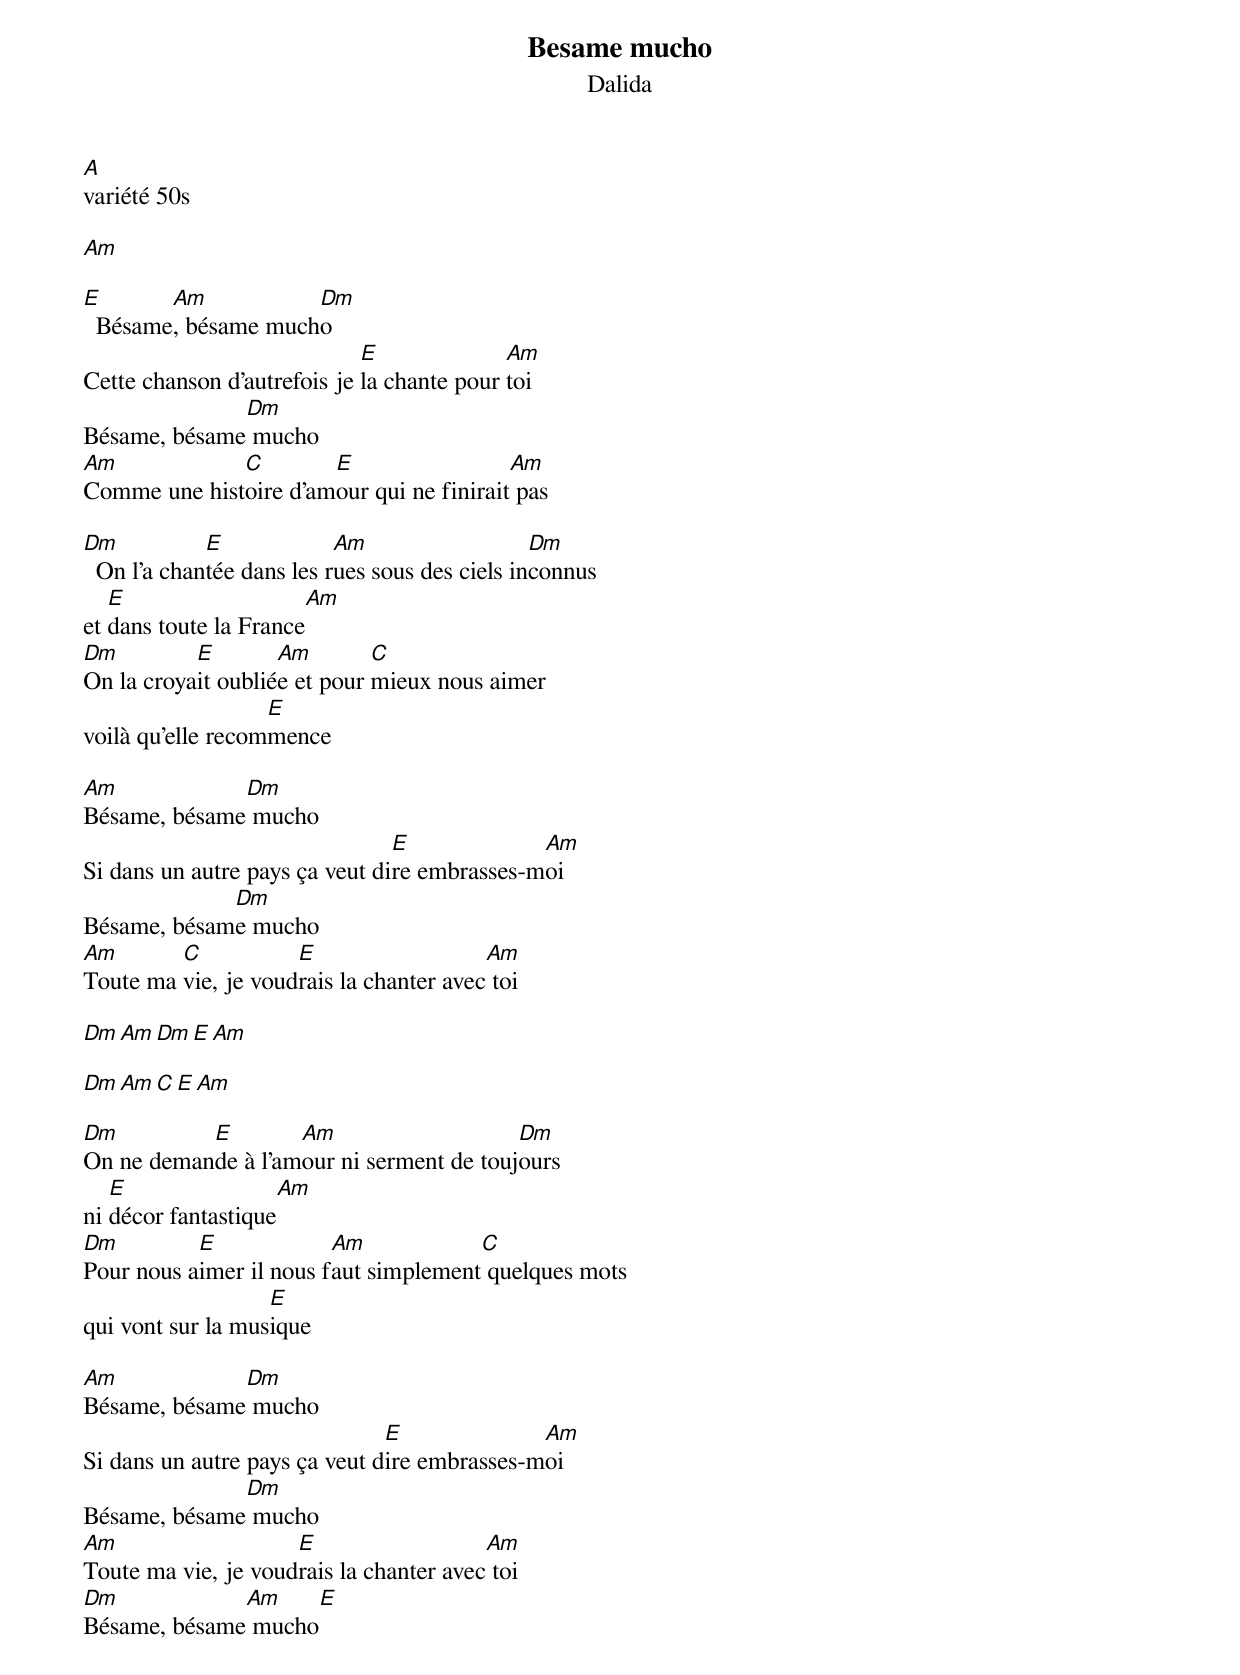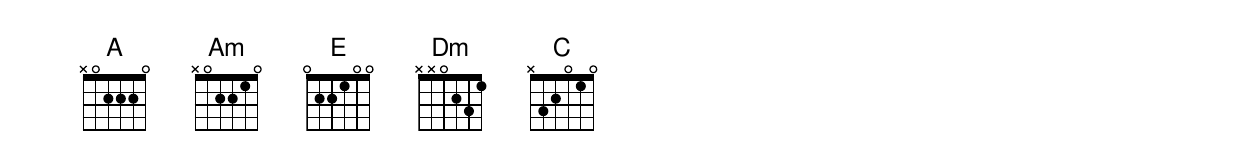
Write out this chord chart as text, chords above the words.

Besame mucho
Dalida
A
variété 50s

Am

E       Am           Dm
  Bésame, bésame mucho
                             E              Am
Cette chanson d'autrefois je la chante pour toi
              Dm
Bésame, bésame mucho
Am            C        E                  Am
Comme une histoire d'amour qui ne finirait pas

Dm           E             Am                   Dm
  On l'a chantée dans les rues sous des ciels inconnus
   E                   Am
et dans toute la France
Dm         E        Am        C
On la croyait oubliée et pour mieux nous aimer
                   E
voilà qu'elle recommence

Am            Dm
Bésame, bésame mucho
                                E             Am
Si dans un autre pays ça veut dire embrasses-moi
             Dm
Bésame, bésame mucho
Am       C           E                   Am
Toute ma vie, je voudrais la chanter avec toi

Dm      Am  Dm  E    Am

Dm      Am  C  E    Am

Dm         E        Am                    Dm
On ne demande à l'amour ni serment de toujours
   E                Am
ni décor fantastique
Dm         E             Am            C
Pour nous aimer il nous faut simplement quelques mots
                   E
qui vont sur la musique

Am            Dm
Bésame, bésame mucho
                               E              Am
Si dans un autre pays ça veut dire embrasses-moi
              Dm
Bésame, bésame mucho
Am                   E                   Am
Toute ma vie, je voudrais la chanter avec toi
Dm            Am        E
Bésame, bésame mucho
